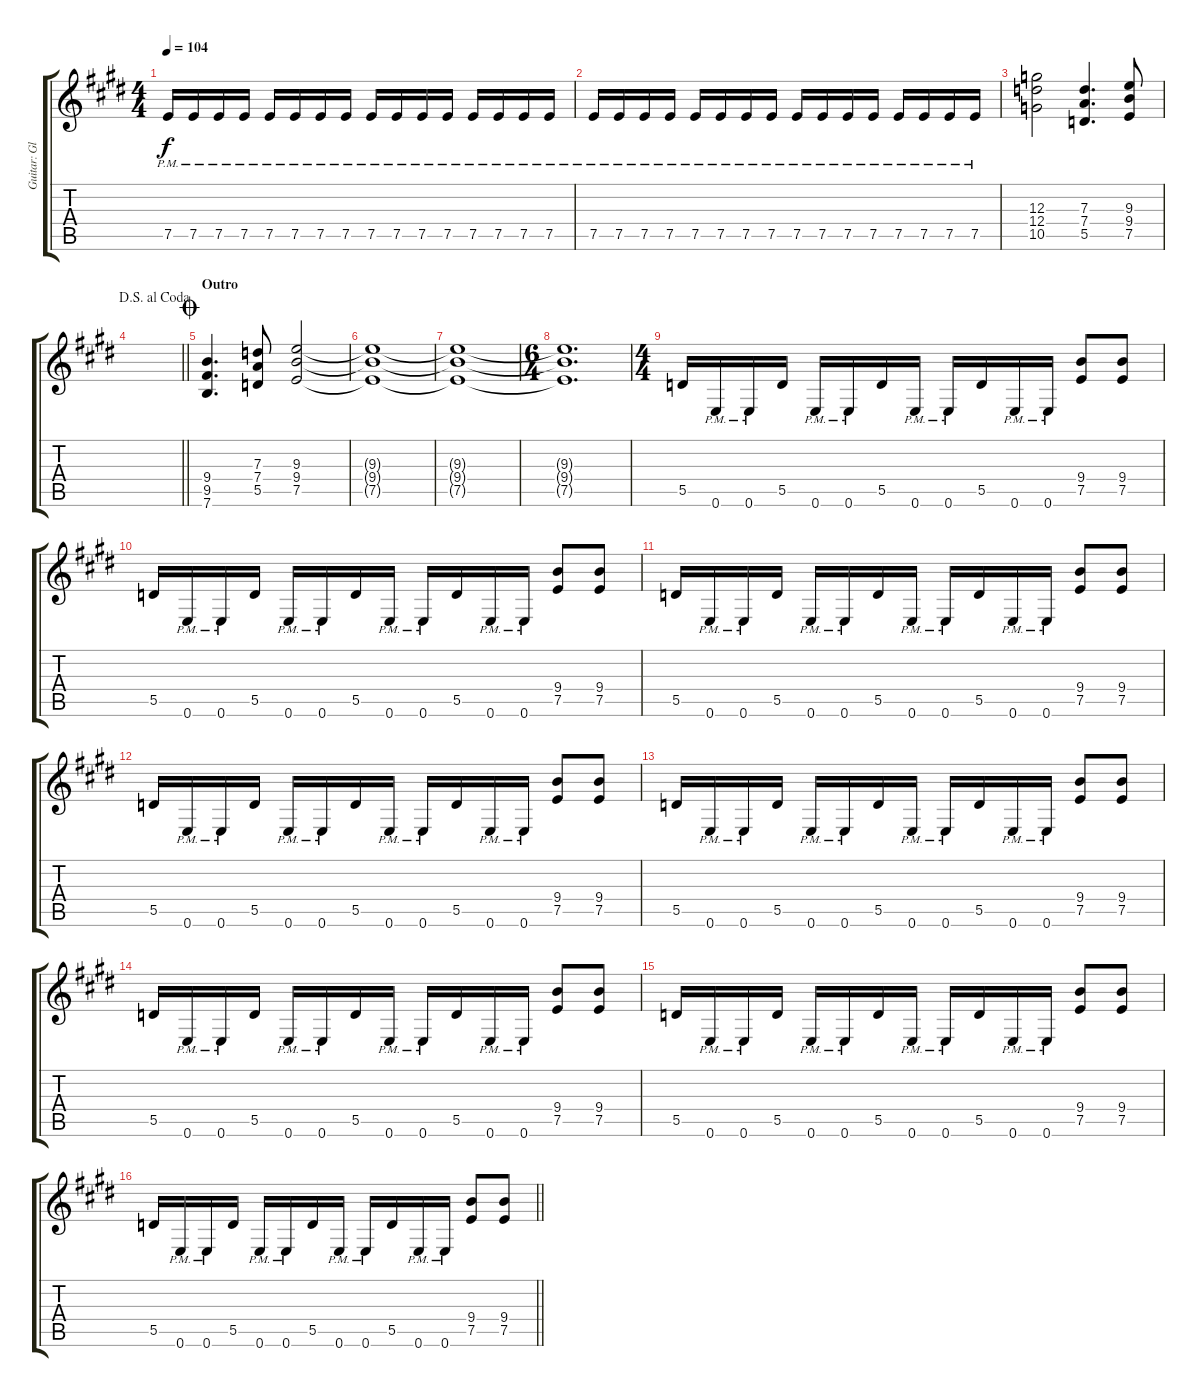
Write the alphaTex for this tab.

\track ("Guitar: Glenn" "Guitar: Gl") {instrument overdrivenguitar}
\staff {score tabs}
\tuning (E4 B3 G3 D3 A2 E2) {hide}
\ts (4 4)
\tempo 104
\clef g2
\ks e
7.5{pm}.16{dy f} 7.5{pm}.16 7.5{pm}.16 7.5{pm}.16 7.5{pm}.16 7.5{pm}.16 7.5{pm}.16 7.5{pm}.16 7.5{pm}.16 7.5{pm}.16 7.5{pm}.16 7.5{pm}.16 7.5{pm}.16 7.5{pm}.16 7.5{pm}.16 7.5{pm}.16 |
7.5{pm}.16 7.5{pm}.16 7.5{pm}.16 7.5{pm}.16 7.5{pm}.16 7.5{pm}.16 7.5{pm}.16 7.5{pm}.16 7.5{pm}.16 7.5{pm}.16 7.5{pm}.16 7.5{pm}.16 7.5{pm}.16 7.5{pm}.16 7.5{pm}.16 7.5{pm}.16 |
(12.3 12.4 10.5).2 (7.3 7.4 5.5).4{d} (9.3 9.4 7.5).8 |
\jump dalsegnoalcoda
\barLineRight lightlight
|
\section ("" "Outro")
\jump coda
(9.4 9.5 7.6).4{d} (7.3 7.4 5.5).8 (9.3 9.4 7.5).2{volume 0} |
(9.3{t} 9.4{t} 7.5{t}).1 |
(9.3{t} 9.4{t} 7.5{t}).1 |
\ts (6 4)
(9.3{t} 9.4{t} 7.5{t}).1{d} |
\ts (4 4)
5.5.16{volume 13} 0.6{pm}.16 0.6{pm}.16 5.5.16 0.6{pm}.16 0.6{pm}.16 5.5.16 0.6{pm}.16 0.6{pm}.16 5.5.16 0.6{pm}.16 0.6{pm}.16 (9.4 7.5).8 (9.4 7.5).8 |
5.5.16 0.6{pm}.16 0.6{pm}.16 5.5.16 0.6{pm}.16 0.6{pm}.16 5.5.16 0.6{pm}.16 0.6{pm}.16 5.5.16 0.6{pm}.16 0.6{pm}.16 (9.4 7.5).8 (9.4 7.5).8 |
5.5.16 0.6{pm}.16 0.6{pm}.16 5.5.16 0.6{pm}.16 0.6{pm}.16 5.5.16 0.6{pm}.16 0.6{pm}.16 5.5.16 0.6{pm}.16 0.6{pm}.16 (9.4 7.5).8 (9.4 7.5).8 |
5.5.16 0.6{pm}.16 0.6{pm}.16 5.5.16 0.6{pm}.16 0.6{pm}.16 5.5.16 0.6{pm}.16 0.6{pm}.16 5.5.16 0.6{pm}.16 0.6{pm}.16 (9.4 7.5).8 (9.4 7.5).8 |
5.5.16 0.6{pm}.16 0.6{pm}.16 5.5.16 0.6{pm}.16 0.6{pm}.16 5.5.16 0.6{pm}.16 0.6{pm}.16 5.5.16 0.6{pm}.16 0.6{pm}.16 (9.4 7.5).8 (9.4 7.5).8 |
5.5.16 0.6{pm}.16 0.6{pm}.16 5.5.16 0.6{pm}.16 0.6{pm}.16 5.5.16 0.6{pm}.16 0.6{pm}.16 5.5.16 0.6{pm}.16 0.6{pm}.16 (9.4 7.5).8 (9.4 7.5).8 |
5.5.16 0.6{pm}.16 0.6{pm}.16 5.5.16 0.6{pm}.16 0.6{pm}.16 5.5.16 0.6{pm}.16 0.6{pm}.16 5.5.16 0.6{pm}.16 0.6{pm}.16 (9.4 7.5).8 (9.4 7.5).8 |
\barLineRight lightlight
5.5.16 0.6{pm}.16 0.6{pm}.16 5.5.16 0.6{pm}.16 0.6{pm}.16 5.5.16 0.6{pm}.16 0.6{pm}.16 5.5.16 0.6{pm}.16 0.6{pm}.16 (9.4 7.5).8 (9.4 7.5).8
